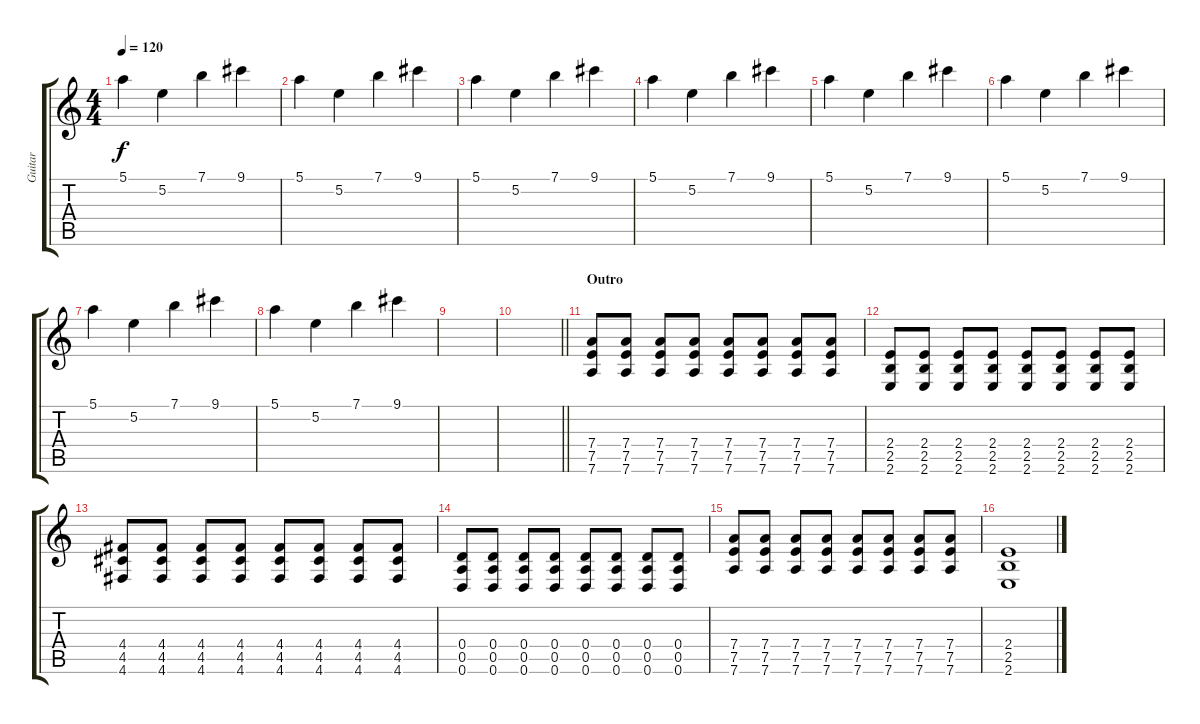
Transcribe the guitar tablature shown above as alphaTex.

\track ("Guitar" "Guitar") {instrument overdrivenguitar}
\staff {score tabs}
\tuning (E4 B3 G3 D3 A2 D2) {hide}
\ts (4 4)
\tempo 120
\clef g2
\ks c
5.1.4{dy f} 5.2.4 7.1.4 9.1.4 |
5.1.4 5.2.4 7.1.4 9.1.4 |
5.1.4 5.2.4 7.1.4 9.1.4 |
5.1.4 5.2.4 7.1.4 9.1.4 |
5.1.4 5.2.4 7.1.4 9.1.4 |
5.1.4 5.2.4 7.1.4 9.1.4 |
5.1.4 5.2.4 7.1.4 9.1.4 |
5.1.4 5.2.4 7.1.4 9.1.4 |
|
\barLineRight lightlight
|
\section ("" "Outro")
(7.4 7.5 7.6).8 (7.4 7.5 7.6).8 (7.4 7.5 7.6).8 (7.4 7.5 7.6).8 (7.4 7.5 7.6).8 (7.4 7.5 7.6).8 (7.4 7.5 7.6).8 (7.4 7.5 7.6).8 |
(2.4 2.5 2.6).8 (2.4 2.5 2.6).8 (2.4 2.5 2.6).8 (2.4 2.5 2.6).8 (2.4 2.5 2.6).8 (2.4 2.5 2.6).8 (2.4 2.5 2.6).8 (2.4 2.5 2.6).8 |
(4.4 4.5 4.6).8 (4.4 4.5 4.6).8 (4.4 4.5 4.6).8 (4.4 4.5 4.6).8 (4.4 4.5 4.6).8 (4.4 4.5 4.6).8 (4.4 4.5 4.6).8 (4.4 4.5 4.6).8 |
(0.4 0.5 0.6).8 (0.4 0.5 0.6).8 (0.4 0.5 0.6).8 (0.4 0.5 0.6).8 (0.4 0.5 0.6).8 (0.4 0.5 0.6).8 (0.4 0.5 0.6).8 (0.4 0.5 0.6).8 |
(7.4 7.5 7.6).8 (7.4 7.5 7.6).8 (7.4 7.5 7.6).8 (7.4 7.5 7.6).8 (7.4 7.5 7.6).8 (7.4 7.5 7.6).8 (7.4 7.5 7.6).8 (7.4 7.5 7.6).8 |
(2.4 2.5 2.6).1
